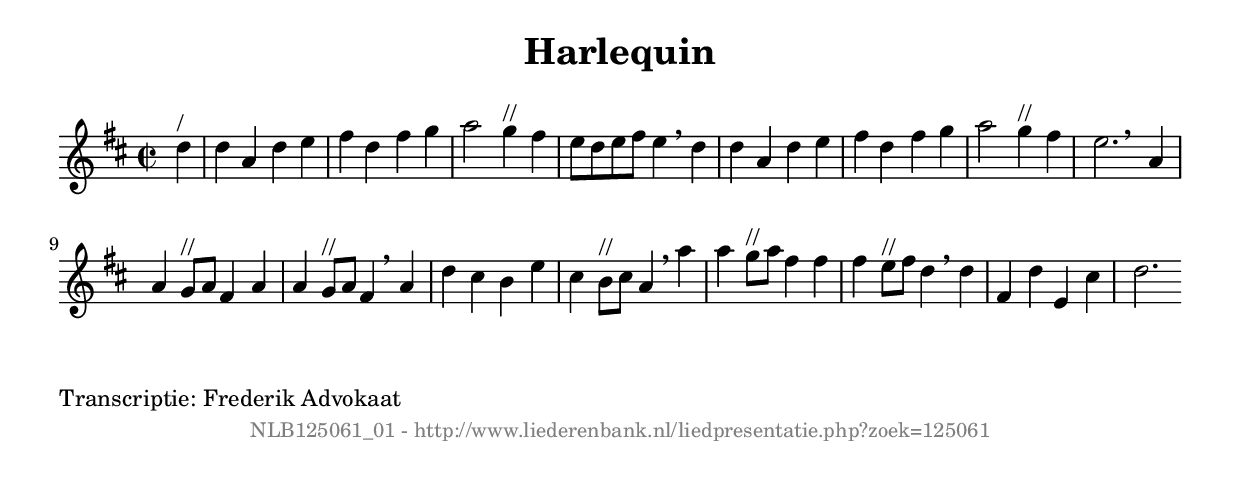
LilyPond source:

%
% produced by wce2krn 1.64 (7 June 2014)
%
\version"2.16"
#(append! paper-alist '(("long" . (cons (* 210 mm) (* 2000 mm)))))
#(set-default-paper-size "long")
sb = {\breathe}
mBreak = {\breathe }
bBreak = {\breathe }
x = {\once\override NoteHead #'style = #'cross }
gl=\glissando
itime={\override Staff.TimeSignature #'stencil = ##f }
ficta = {\once\set suggestAccidentals = ##t}
fine = {\once\override Score.RehearsalMark #'self-alignment-X = #1 \mark \markup {\italic{Fine}}}
dc = {\once\override Score.RehearsalMark #'self-alignment-X = #1 \mark \markup {\italic{D.C.}}}
dcf = {\once\override Score.RehearsalMark #'self-alignment-X = #1 \mark \markup {\italic{D.C. al Fine}}}
dcc = {\once\override Score.RehearsalMark #'self-alignment-X = #1 \mark \markup {\italic{D.C. al Coda}}}
ds = {\once\override Score.RehearsalMark #'self-alignment-X = #1 \mark \markup {\italic{D.S.}}}
dsf = {\once\override Score.RehearsalMark #'self-alignment-X = #1 \mark \markup {\italic{D.S. al Fine}}}
dsc = {\once\override Score.RehearsalMark #'self-alignment-X = #1 \mark \markup {\italic{D.S. al Coda}}}
pv = {\set Score.repeatCommands = #'((volta "1"))}
sv = {\set Score.repeatCommands = #'((volta "2"))}
tv = {\set Score.repeatCommands = #'((volta "3"))}
qv = {\set Score.repeatCommands = #'((volta "4"))}
xv = {\set Score.repeatCommands = #'((volta #f))}
\header{ tagline = ""
title = "Harlequin"
}
\score {{
\key d \major
\relative g'
{
\set melismaBusyProperties = #'()
\partial 32*8
\time 2/2
\tempo 4=120
\override Score.MetronomeMark #'transparent = ##t
\override Score.RehearsalMark #'break-visibility = #(vector #t #t #f)
d'4^"/" | d a d e fis d fis g a2 g4^"//" fis e8 d e fis e4 \mBreak
d4 | d a d e fis d fis g a2 g4^"//" fis e2. \bar ":|:" \bBreak
a,4 | a g8^"//" a fis4 a a g8^"//" a fis4 \sb a d cis b e cis b8^"//" cis a4 \mBreak
a'4 | a g8^"//" a fis4 fis fis e8^"//" fis d4 \sb d fis, d' e, cis' d2. \bar ":|"
 }}
 \midi { }
 \layout {
            indent = 0.0\cm
}
}
\markup { \wordwrap-string #" 
Transcriptie: Frederik Advokaat
"}
\markup { \vspace #0 } \markup { \with-color #grey \fill-line { \center-column { \smaller "NLB125061_01 - http://www.liederenbank.nl/liedpresentatie.php?zoek=125061" } } }
